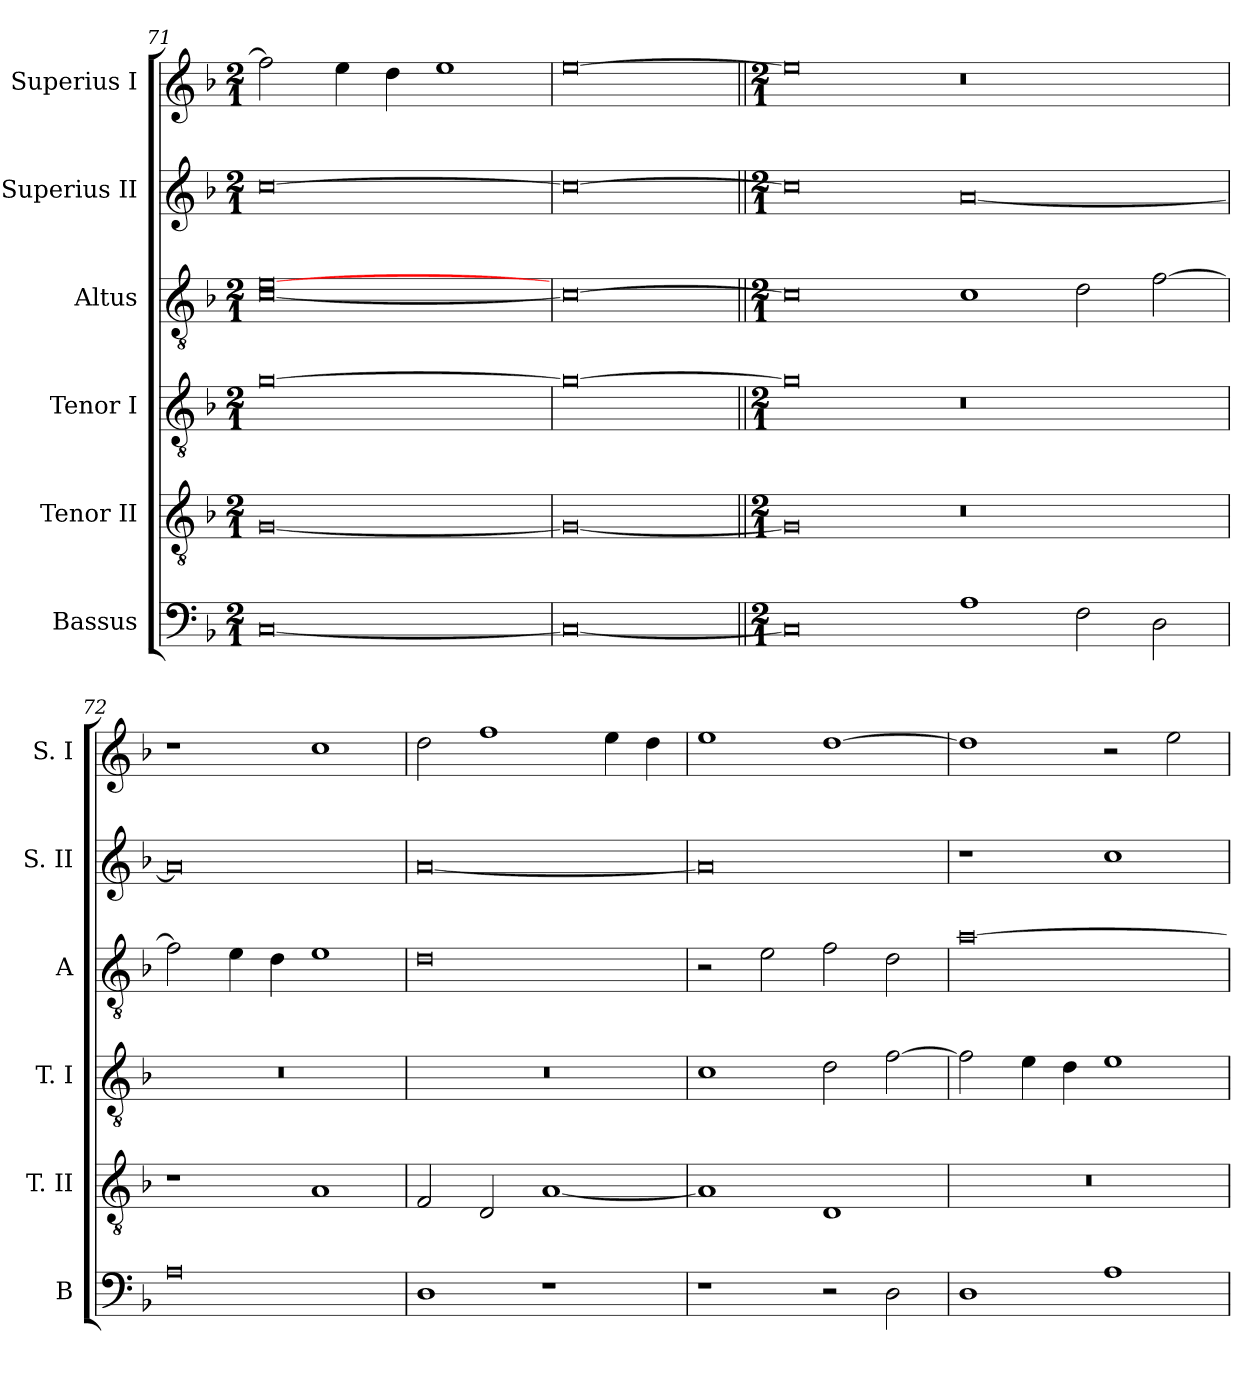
**kern	**kern	**kern	**kern	**kern	**kern
*part6	*part5	*part4	*part3	*part2	*part1
*staff6	*staff5	*staff4	*staff3	*staff2	*staff1
*I"Bassus	*I"Tenor II	*I"Tenor I	*I"Altus	*I"Superius II	*I"Superius I
*I'B	*I'T. II	*I'T. I	*I'A	*I'S. II	*I'S. I
*clefF4	*clefGv2	*clefGv2	*clefGv2	*clefG2	*clefG2
*k[b-]	*k[b-]	*k[b-]	*k[b-]	*k[b-]	*k[b-]
*F:	*F:	*F:	*F:	*F:	*F:
*M2/1	*M2/1	*M2/1	*M2/1	*M2/1	*M2/1
=71	=71	=71	=71	=71	=71
[0C	[0G	[0g	[0c [0e	[0cc	2ff]
.	.	.	.	.	4ee
.	.	.	.	.	4dd
.	.	.	.	.	1ee
=	=	=	=	=	=
0C_	0G_	0g_	0c_	0cc_	[0ee
=||	=||	=||	=||	=||	=||
*M2/1	*M2/1	*M2/1	*M2/1	*M2/1	*M2/1
0C]	0G]	0g]	0c]	0cc]	0ee]
1A	0r	0r	1c	[0a	0r
2F	.	.	2d	.	.
2D	.	.	[2f	.	.
=72	=72	=72	=72	=72	=72
0A	1r	0r	2f]	0a]	1r
.	.	.	4e	.	.
.	.	.	4d	.	.
.	1A	.	1e	.	1cc
=73	=73	=73	=73	=73	=73
1D	2F	0r	0d	[0a	2dd
.	2D	.	.	.	1ff
1r	[1A	.	.	.	.
.	.	.	.	.	4ee
.	.	.	.	.	4dd
=74	=74	=74	=74	=74	=74
1r	1A]	1c	2r	0a]	1ee
.	.	.	2e	.	.
2r	1D	2d	2f	.	[1dd
2D	.	[2f	2d	.	.
=75	=75	=75	=75	=75	=75
1D	0r	2f]	[0a	1r	1dd]
.	.	4e	.	.	.
.	.	4d	.	.	.
1A	.	1e	.	1cc	2r
.	.	.	.	.	2ee
=	=	=	=	=	=
*-	*-	*-	*-	*-	*-
